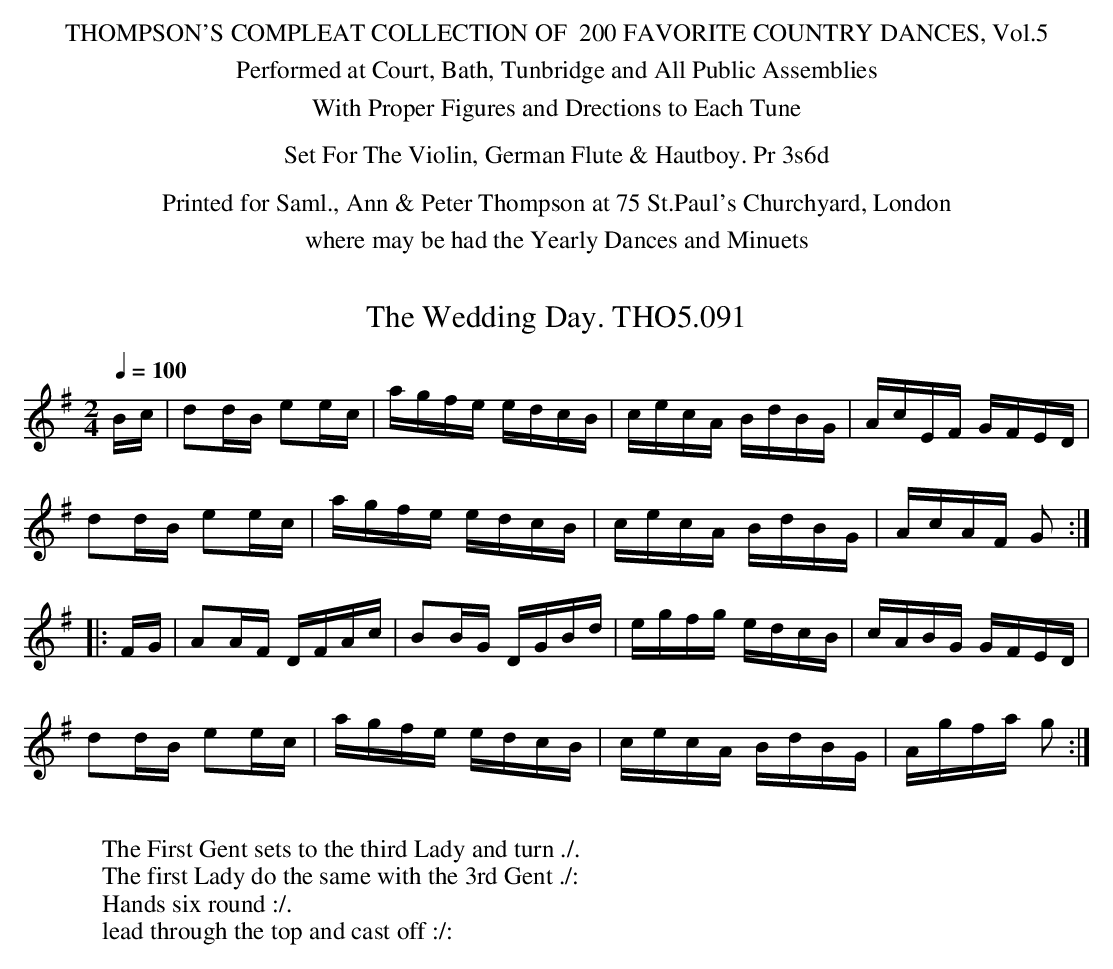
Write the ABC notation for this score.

X:1
T:Wedding Day. THO5.091, The
M:2/4
L:1/8
Q:1/4=100
K:G
B/c/|dd/B/ ee/c/|a/g/f/e/ e/d/c/B/|c/e/c/A/ B/d/B/G/|A/c/E/F/ G/F/E/D/|
dd/B/ ee/c/|a/g/f/e/ e/d/c/B/|c/e/c/A/ B/d/B/G/|A/c/A/F/ G:|
|:F/G/|AA/F/ D/F/A/c/|BB/G/ D/G/B/d/|e/g/f/g/ e/d/c/B/|c/A/B/G/ G/F/E/D/|
dd/B/ ee/c/|a/g/f/e/ e/d/c/B/|c/e/c/A/ B/d/B/G/|A/g/f/a/ g:|
W:
W:The First Gent sets to the third Lady and turn ./.
W:The first Lady do the same with the 3rd Gent ./:
W:Hands six round :/.
W:lead through the top and cast off :/:
